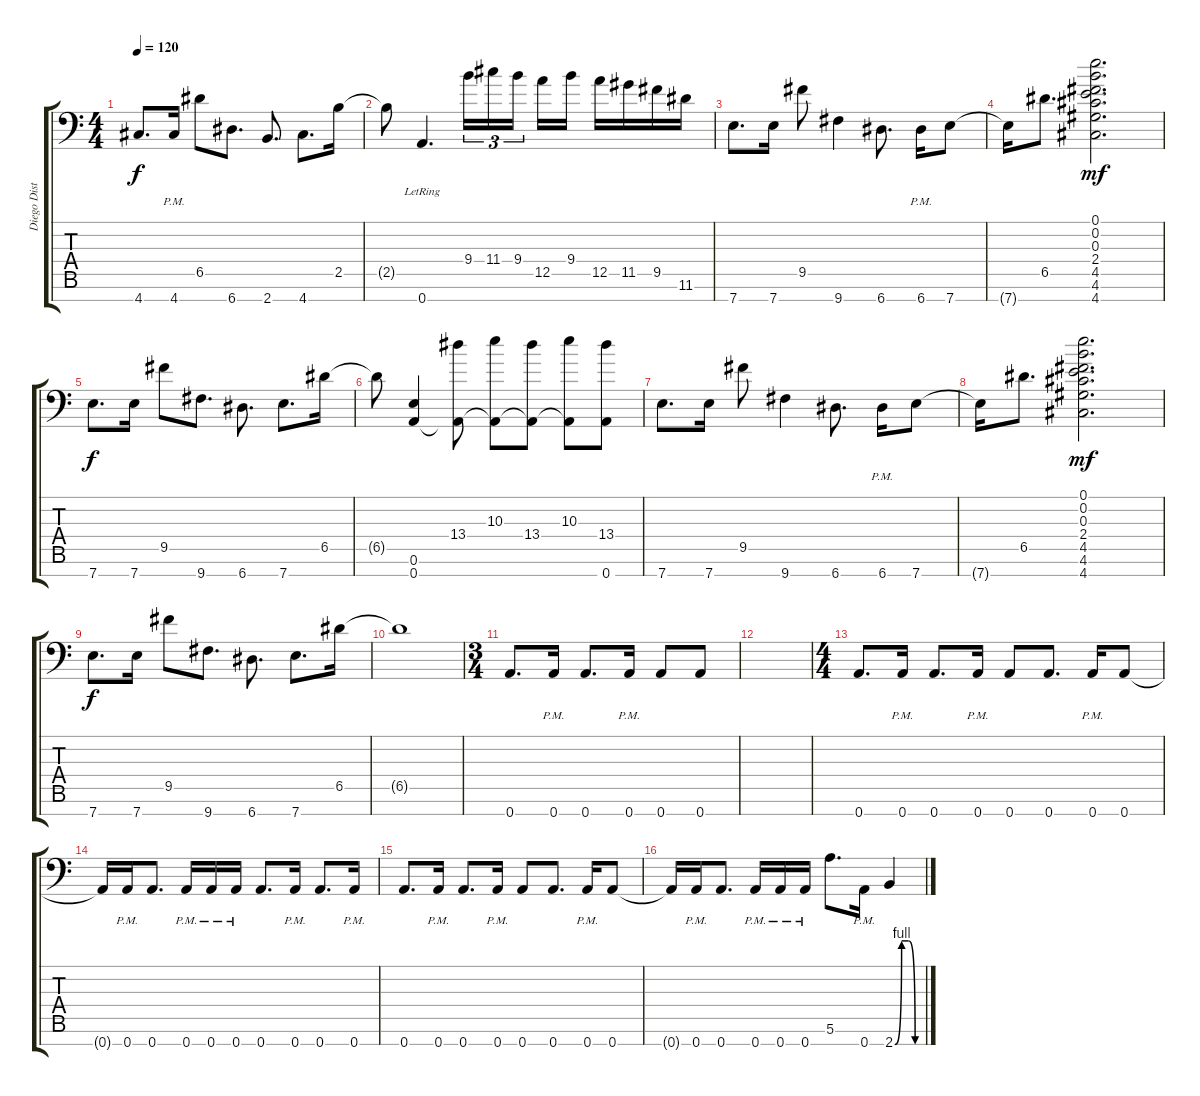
\track ("Diego Distorted" "Diego Dist") {instrument distortionguitar}
\staff {score tabs}
\tuning (E4 B3 Gb3 D3 A2 E2 A1) {hide}
\ts (4 4)
\tempo 120
\clef f4
\ks c
4.7.8{d dy f} 4.7{pm}.16 6.5.8 6.7.8{d} 2.7.8{d} 4.7.8{d} 2.5.16 |
2.5{t}.8 0.7{lr}.4{d} 9.4.16{tu (3 2)} 11.4.16{tu (3 2)} 9.4.16{tu (3 2) beam splitsecondary} 12.5.16 9.4.16 12.5.16 11.5.16 9.5.16 11.6.16 |
7.7.8{d} 7.7.16 9.5.8 9.7.4 6.7.8{d} 6.7{pm}.16 7.7.8 |
7.7{t}.16 6.5.8{d} (0.1 0.2 0.3 2.4 4.5 4.6 4.7).2{d dy mf} |
7.7.8{d dy f} 7.7.16 9.5.8 9.7.8{d} 6.7.8{d} 7.7.8{d} 6.5.16 |
6.5{t}.8 (0.6 0.7).4 (13.4 0.7{t}).8 (10.3 0.7{t}).8 (13.4 0.7{t}).8 (10.3 0.7{t}).8 (13.4 0.7).8 |
7.7.8{d} 7.7.16 9.5.8 9.7.4 6.7.8{d} 6.7{pm}.16 7.7.8 |
7.7{t}.16 6.5.8{d} (0.1 0.2 0.3 2.4 4.5 4.6 4.7).2{d dy mf} |
7.7.8{d dy f} 7.7.16 9.5.8 9.7.8{d} 6.7.8{d} 7.7.8{d} 6.5.16 |
6.5{t}.1 |
\ts (3 4)
0.7.8{d} 0.7{pm}.16 0.7.8{d} 0.7{pm}.16 0.7.8 0.7.8 |
|
\ts (4 4)
0.7.8{d} 0.7{pm}.16 0.7.8{d} 0.7{pm}.16 0.7.8 0.7.8{d} 0.7{pm}.16 0.7.8 |
0.7{t}.16 0.7{pm}.16 0.7.8{d} 0.7{pm}.16 0.7{pm}.16 0.7{pm}.16 0.7.8{d} 0.7{pm}.16 0.7.8{d} 0.7{pm}.16 |
0.7.8{d} 0.7{pm}.16 0.7.8{d} 0.7{pm}.16 0.7.8 0.7.8{d} 0.7{pm}.16 0.7.8 |
0.7{t}.16 0.7{pm}.16 0.7.8{d} 0.7{pm}.16 0.7{pm}.16 0.7{pm}.16 5.6.8{d} 0.7{pm}.16 2.7{be (custom 0 0 15 4 30 4 45 0 60 0)}.4
